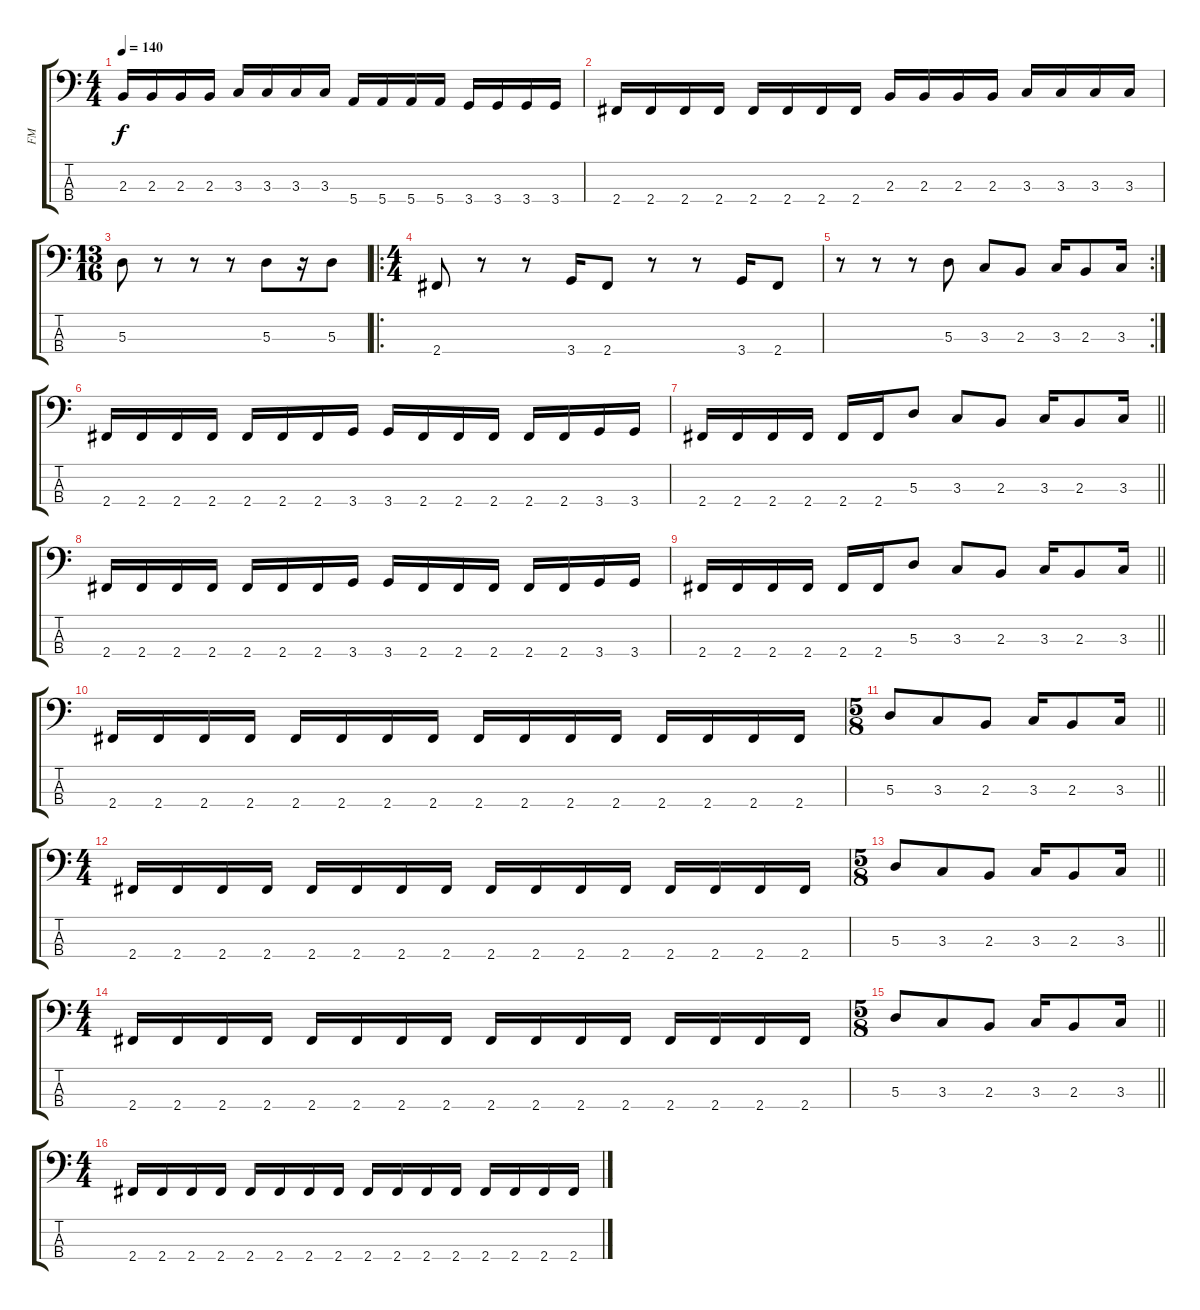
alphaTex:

\track ("FM" "FM") {instrument electricbassfinger}
\staff {score tabs}
\tuning (G2 D2 A1 E1) {hide}
\ts (4 4)
\tempo 140
\clef f4
\ks c
2.3.16{dy f} 2.3.16 2.3.16 2.3.16 3.3.16 3.3.16 3.3.16 3.3.16 5.4.16 5.4.16 5.4.16 5.4.16 3.4.16 3.4.16 3.4.16 3.4.16 |
2.4.16 2.4.16 2.4.16 2.4.16 2.4.16 2.4.16 2.4.16 2.4.16 2.3.16 2.3.16 2.3.16 2.3.16 3.3.16 3.3.16 3.3.16 3.3.16 |
\ts (13 16)
5.3.8 r.8 r.8 r.8 5.3.8 r.16 5.3.8 |
\ro
\ts (4 4)
2.4.8 r.8 r.8 3.4.16 2.4.8 r.8 r.8 3.4.16 2.4.8 |
\rc 2
r.8 r.8 r.8 5.3.8 3.3.8 2.3.8 3.3.16 2.3.8 3.3.16 |
2.4.16 2.4.16 2.4.16 2.4.16 2.4.16 2.4.16 2.4.16 3.4.16 3.4.16 2.4.16 2.4.16 2.4.16 2.4.16 2.4.16 3.4.16 3.4.16 |
\barLineRight lightlight
2.4.16 2.4.16 2.4.16 2.4.16 2.4.16 2.4.16 5.3.8 3.3.8 2.3.8 3.3.16 2.3.8 3.3.16 |
2.4.16 2.4.16 2.4.16 2.4.16 2.4.16 2.4.16 2.4.16 3.4.16 3.4.16 2.4.16 2.4.16 2.4.16 2.4.16 2.4.16 3.4.16 3.4.16 |
\barLineRight lightlight
2.4.16 2.4.16 2.4.16 2.4.16 2.4.16 2.4.16 5.3.8 3.3.8 2.3.8 3.3.16 2.3.8 3.3.16 |
2.4.16 2.4.16 2.4.16 2.4.16 2.4.16 2.4.16 2.4.16 2.4.16 2.4.16 2.4.16 2.4.16 2.4.16 2.4.16 2.4.16 2.4.16 2.4.16 |
\ts (5 8)
\barLineRight lightlight
5.3.8 3.3.8 2.3.8 3.3.16 2.3.8 3.3.16 |
\ts (4 4)
2.4.16 2.4.16 2.4.16 2.4.16 2.4.16 2.4.16 2.4.16 2.4.16 2.4.16 2.4.16 2.4.16 2.4.16 2.4.16 2.4.16 2.4.16 2.4.16 |
\ts (5 8)
\barLineRight lightlight
5.3.8 3.3.8 2.3.8 3.3.16 2.3.8 3.3.16 |
\ts (4 4)
2.4.16 2.4.16 2.4.16 2.4.16 2.4.16 2.4.16 2.4.16 2.4.16 2.4.16 2.4.16 2.4.16 2.4.16 2.4.16 2.4.16 2.4.16 2.4.16 |
\ts (5 8)
\barLineRight lightlight
5.3.8 3.3.8 2.3.8 3.3.16 2.3.8 3.3.16 |
\ts (4 4)
2.4.16 2.4.16 2.4.16 2.4.16 2.4.16 2.4.16 2.4.16 2.4.16 2.4.16 2.4.16 2.4.16 2.4.16 2.4.16 2.4.16 2.4.16 2.4.16
